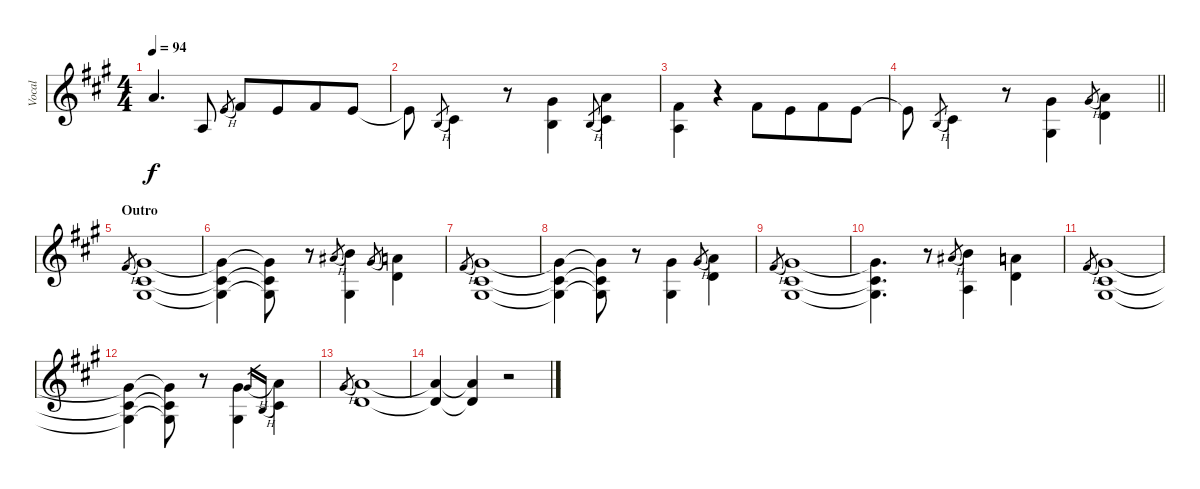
\track ("Vocal" "Vocal") {instrument violin}
\staff {score}
\tuning (D4 A3 F3 C3 G2 C2) {hide}
\ts (4 4)
\tempo 94
\clef g2
\ks a
7.1{t}.4{d dy f} 0.2.8 2.1{h}.8{gr} 4.1.8 2.1.8{beam merge} 4.1.8 2.1.8 |
2.1{t}.8{beam Down} 2.2{h}.8{gr} 4.2.4{beam Down} r.8 (6.1 2.2).4{beam Down} 2.2{h}.8{gr} (7.1 4.2).4{beam Down} |
(4.1 0.2).4{beam Down} r.4 4.1.8{beam Down} 2.1.8{beam Down beam merge} 4.1.8{beam Down} 2.1.8{beam Down} |
\barLineRight lightlight
2.1{t}.8{beam Down} 2.2{h}.8{gr} 4.2.4{beam Down} r.8 (6.1 3.3).4{beam Down} 6.1{h}.8{gr} (7.1 5.2).4{beam Down} |
\section ("" "Outro")
4.1{h}.8{gr} (6.1 4.2 3.3).1 |
(6.1{t} 4.2{t} 3.3{t}).4{beam Down} (6.1{t} 4.2{t} 3.3{t}).8{beam Down} r.8 8.1{h}.8{gr} (9.1 3.3).4{beam Down} 6.1{h}.8{gr} (7.1 5.2).4{beam Down} |
4.1{h}.8{gr} (6.1 4.2 3.3).1 |
(6.1{t} 4.2{t} 3.3{t}).4{beam Down} (6.1{t} 4.2{t} 3.3{t}).8{beam Down} r.8 (6.1 3.3).4{beam Down} 6.1{h}.8{gr} (7.1 5.2).4{beam Down} |
4.1{h}.8{gr} (6.1 4.2 3.3).1 |
(6.1{t} 4.2{t} 3.3{t}).4{d beam Down} r.8 8.1{h}.8{gr} (9.1 4.3).4{beam Down} (7.1 5.2).4{beam Down} |
4.1{h}.8{gr} (6.1 4.2 3.3).1 |
(6.1{t} 4.2{t} 3.3{t}).4{beam Down} (6.1{t} 4.2{t} 3.3{t}).8{beam Down} r.8 (6.1 3.3).4{beam Down} 6.1{h}.16{gr} 2.2{h}.16{gr} (7.1 4.2).4{beam Down} |
6.1{h}.8{gr} (7.1 5.2).1 |
(7.1{t} 5.2{t}).4 (7.1{t} 5.2{t}).4 r.2
